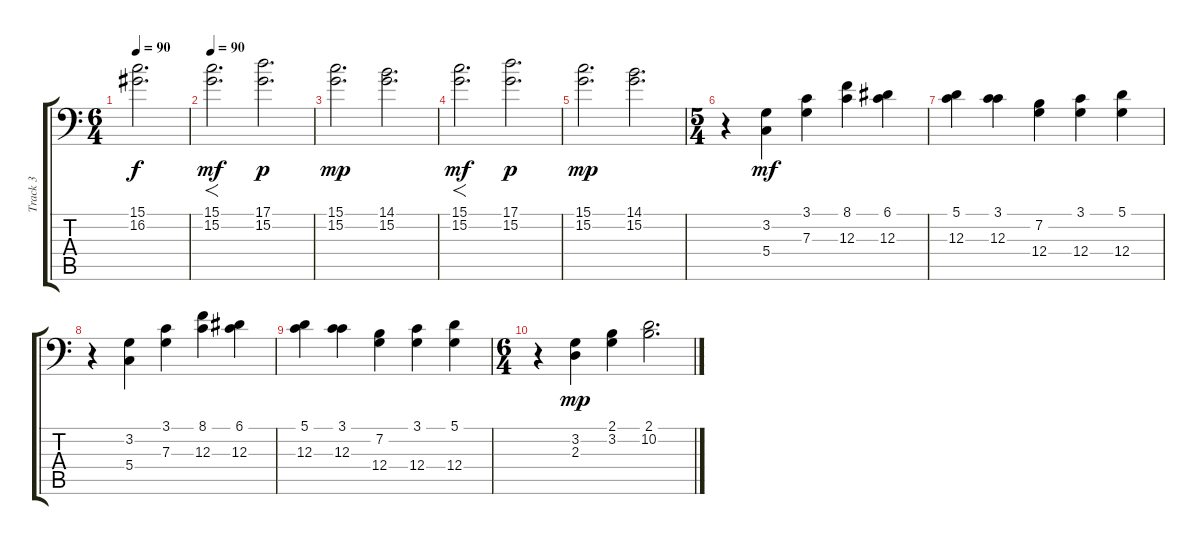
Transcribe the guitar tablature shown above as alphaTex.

\track ("Track 3" "Track 3") {instrument choiraahs}
\staff {score tabs}
\tuning (A3 E3 C3 G2 D2 G1) {hide}
\ts (6 4)
\tempo 90
\clef f4
\ks c
(15.1{t} 16.2{t}).2{d dy f} |
\tempo 90
(15.1 15.2).2{f d dy mf} (17.1 15.2).2{d dy p} |
(15.1 15.2).2{d dy mp} (14.1 15.2).2{d} |
(15.1 15.2).2{f d dy mf} (17.1 15.2).2{d dy p} |
(15.1 15.2).2{d dy mp} (14.1 15.2).2{d} |
\ts (5 4)
r.4 (3.2 5.4).4{dy mf} (3.1 7.3).4 (8.1 12.3).4 (6.1 12.3).4 |
(5.1 12.3).4 (3.1 12.3).4 (7.2 12.4).4 (3.1 12.4).4 (5.1 12.4).4 |
r.4 (3.2 5.4).4 (3.1 7.3).4 (8.1 12.3).4 (6.1 12.3).4 |
(5.1 12.3).4 (3.1 12.3).4 (7.2 12.4).4 (3.1 12.4).4 (5.1 12.4).4 |
\ts (6 4)
r.4 (3.2 2.3).4{dy mp} (2.1 3.2).4 (2.1 10.2).2{d}
